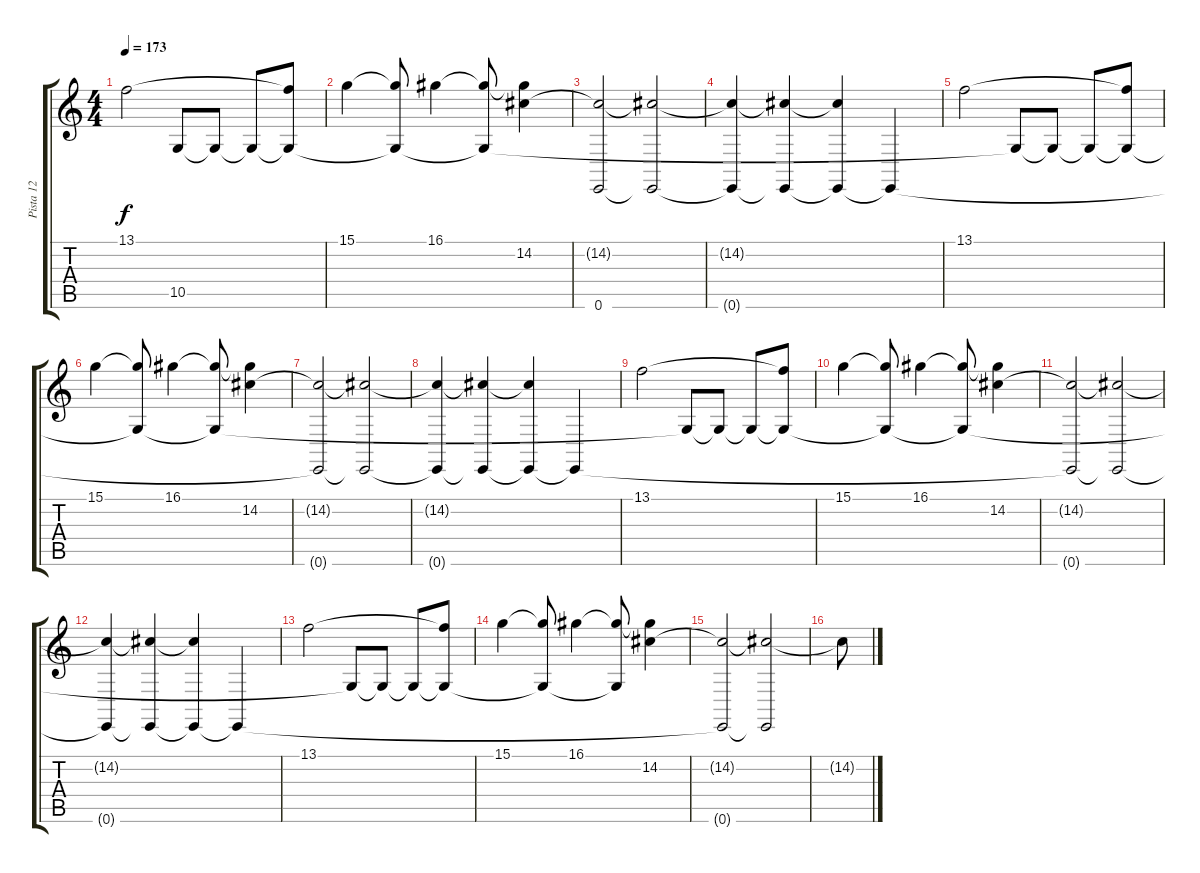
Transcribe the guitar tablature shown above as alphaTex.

\track ("Pista 12" "Pista 12") {instrument stringensemble2}
\staff {score tabs}
\tuning (E4 B3 G3 D3 A2 E2) {hide}
\ts (4 4)
\tempo 173
\clef g2
\ks c
13.1.2{dy f} 10.5.8 10.5{t}.8 10.5{t}.8 (13.1{t} 10.5{t}).8 |
15.1.4 (15.1{t} 10.5{t}).8 16.1.4 (16.1{t} 10.5{t}).8 (16.1{t} 14.2).4 |
(14.2{t} 0.6).2 (14.2{t} 0.6{t}).2 |
(14.2{t} 0.6{t}).4 (14.2{t} 0.6{t}).4 (14.2{t} 0.6{t}).4 0.6{t}.4 |
13.1.2 10.5{t}.8 10.5{t}.8 10.5{t}.8 (13.1{t} 10.5{t}).8 |
15.1.4 (15.1{t} 10.5{t}).8 16.1.4 (16.1{t} 10.5{t}).8 (16.1{t} 14.2).4 |
(14.2{t} 0.6{t}).2 (14.2{t} 0.6{t}).2 |
(14.2{t} 0.6{t}).4 (14.2{t} 0.6{t}).4 (14.2{t} 0.6{t}).4 0.6{t}.4 |
13.1.2 10.5{t}.8 10.5{t}.8 10.5{t}.8 (13.1{t} 10.5{t}).8 |
15.1.4 (15.1{t} 10.5{t}).8 16.1.4 (16.1{t} 10.5{t}).8 (16.1{t} 14.2).4 |
(14.2{t} 0.6{t}).2 (14.2{t} 0.6{t}).2 |
(14.2{t} 0.6{t}).4 (14.2{t} 0.6{t}).4 (14.2{t} 0.6{t}).4 0.6{t}.4 |
13.1.2 10.5{t}.8 10.5{t}.8 10.5{t}.8 (13.1{t} 10.5{t}).8 |
15.1.4 (15.1{t} 10.5{t}).8 16.1.4 (16.1{t} 10.5{t}).8 (16.1{t} 14.2).4 |
(14.2{t} 0.6{t}).2 (14.2{t} 0.6{t}).2 |
14.2{t}.8
